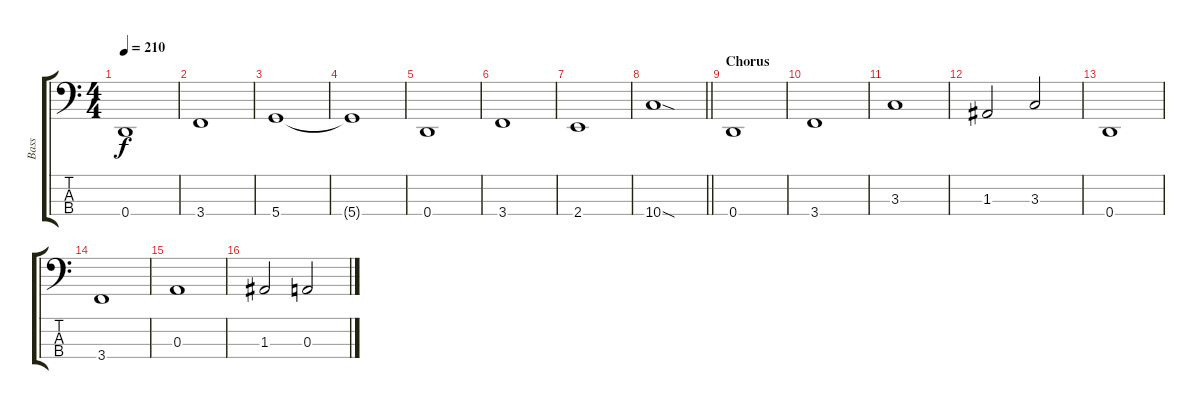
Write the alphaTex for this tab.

\track ("Bass" "Bass") {instrument electricbasspick}
\staff {score tabs}
\tuning (G2 D2 A1 D1) {hide}
\ts (4 4)
\tempo 210
\clef f4
\ks c
0.4.1{dy f} |
3.4.1 |
5.4.1 |
5.4{t}.1 |
0.4.1 |
3.4.1 |
2.4.1 |
\barLineRight lightlight
10.4{sod}.1 |
\section ("" "Chorus")
0.4.1 |
3.4.1 |
3.3.1 |
1.3.2 3.3.2 |
0.4.1 |
3.4.1 |
0.3.1 |
1.3.2 0.3.2
